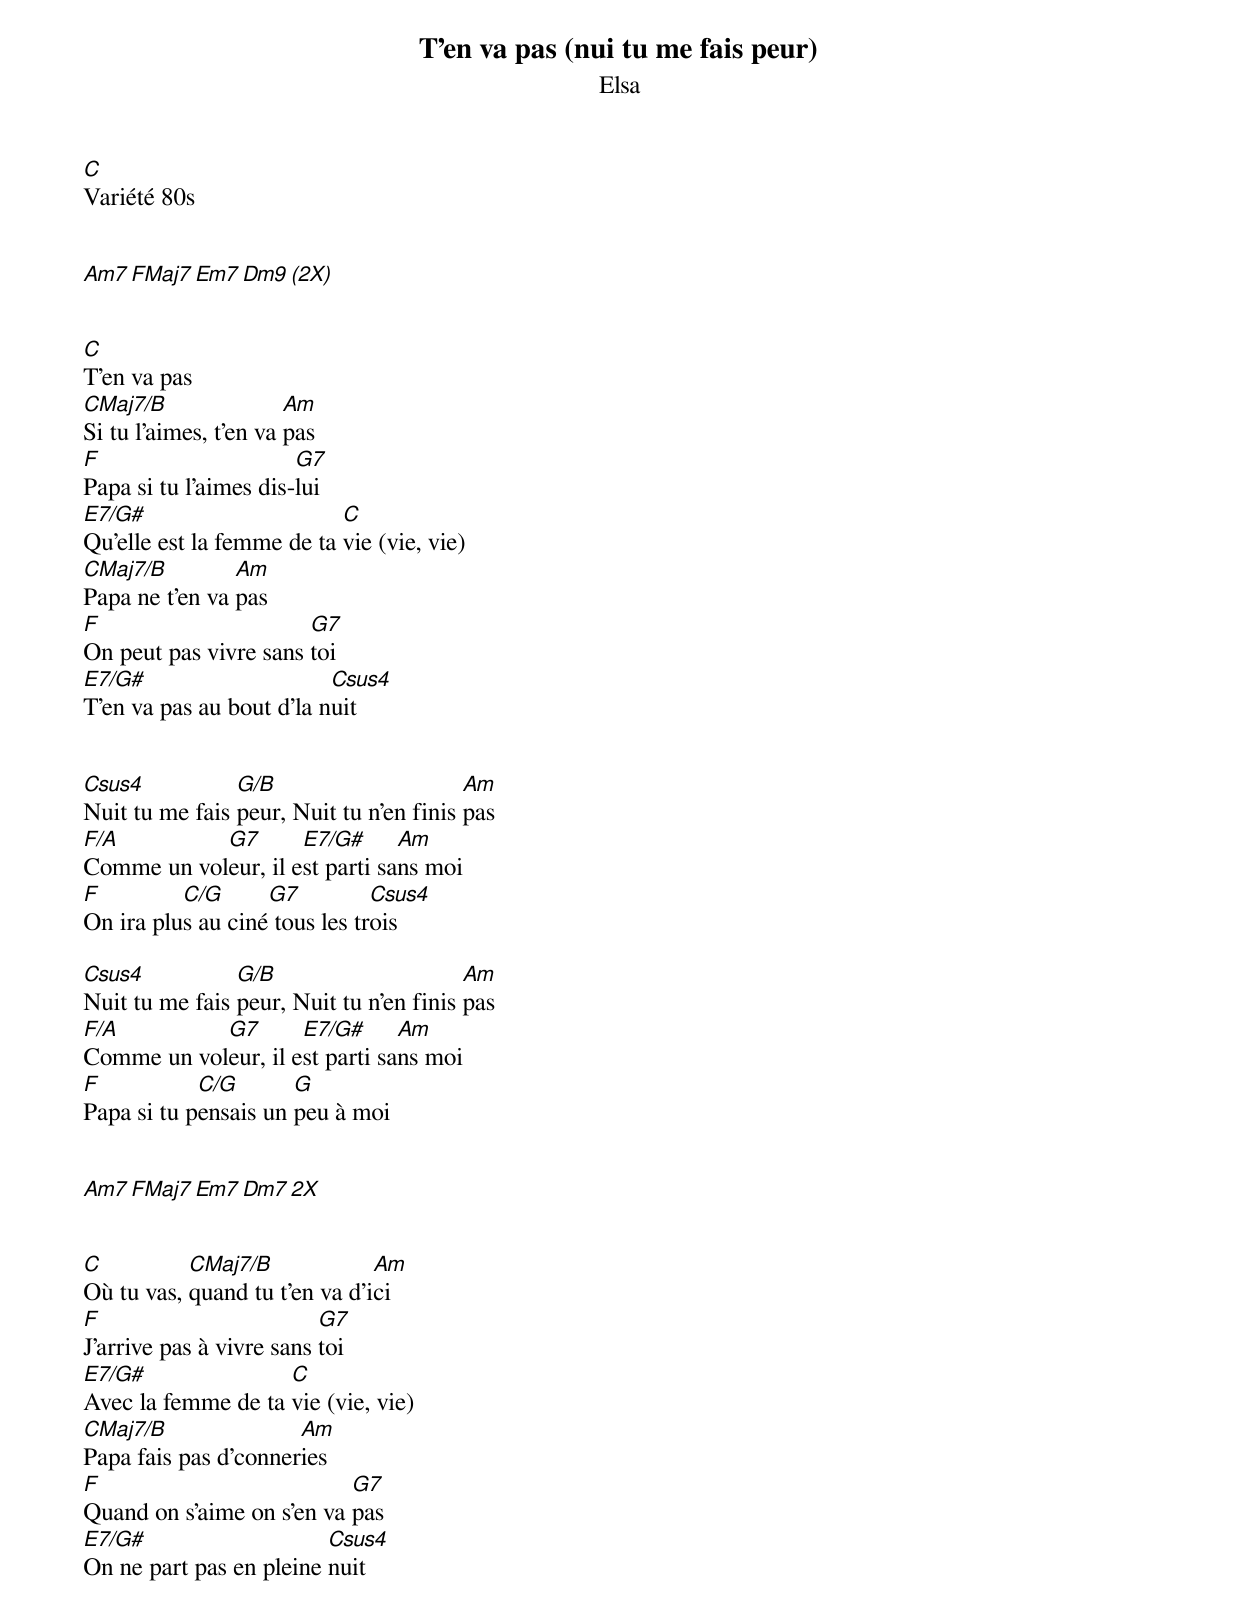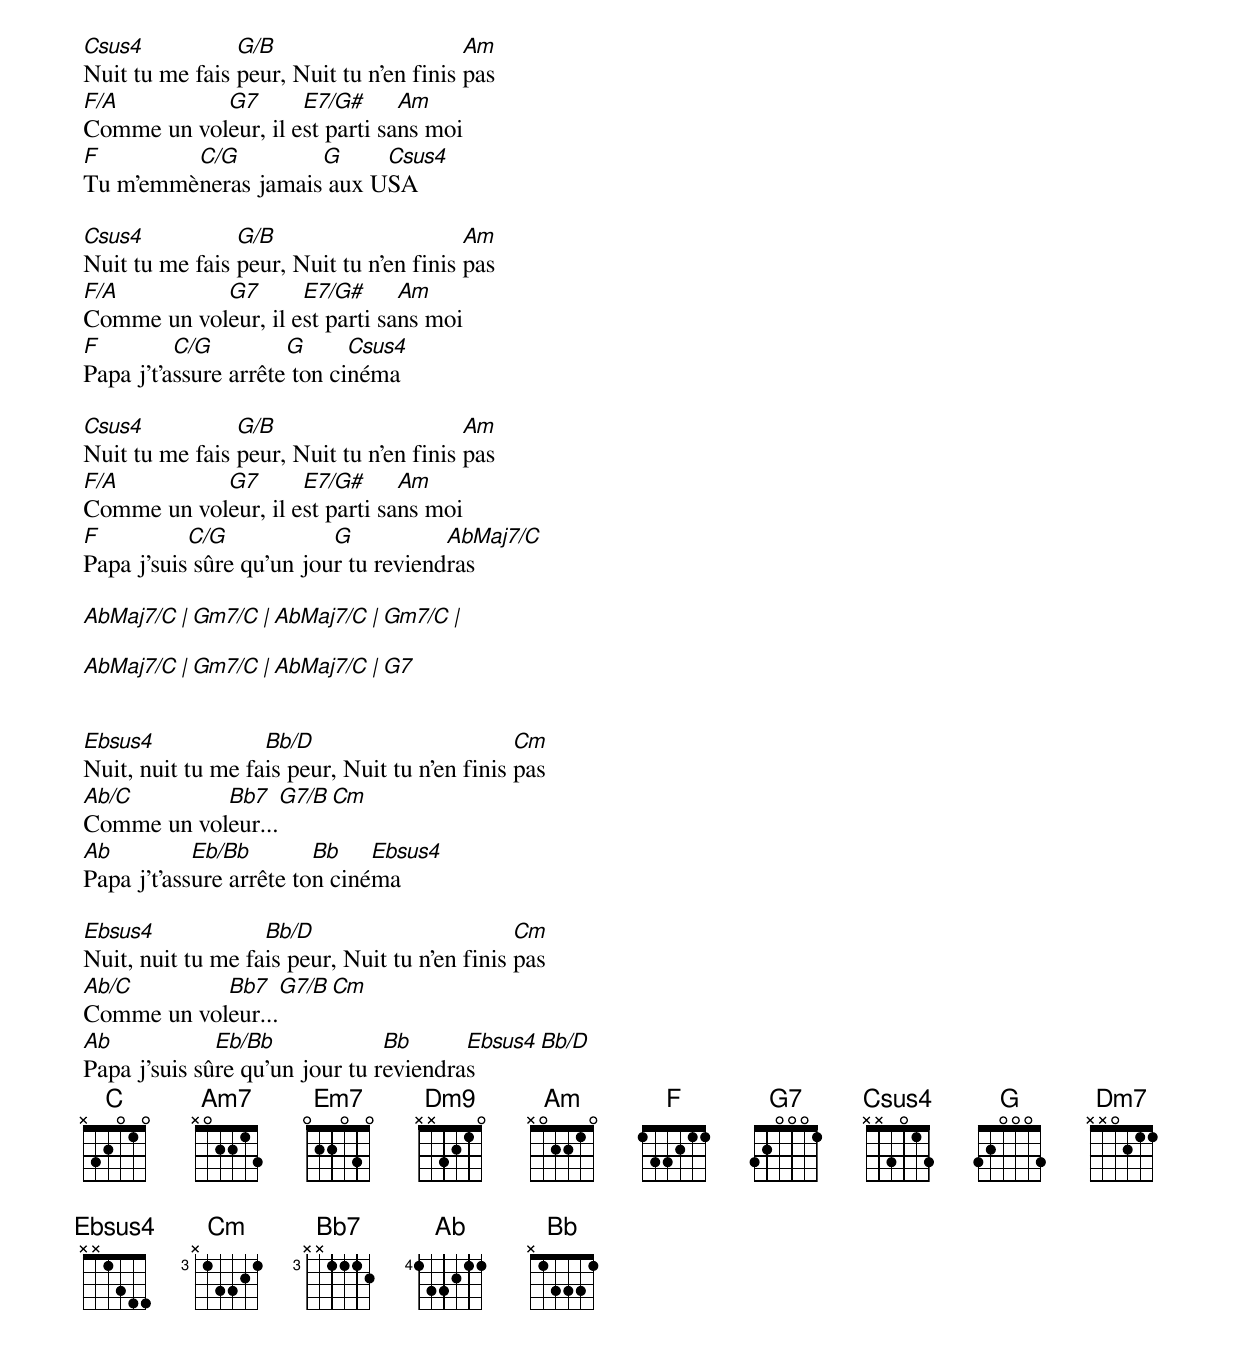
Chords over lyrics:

T'en va pas (nui tu me fais peur)
Elsa
C
Variété 80s


Am7    FMaj7    Em7    Dm9    (2X)


C
T'en va pas
CMaj7/B                Am
Si tu l'aimes, t'en va pas
F                      G7
Papa si tu l'aimes dis-lui
E7/G#                      C
Qu'elle est la femme de ta vie (vie, vie)
CMaj7/B         Am
Papa ne t'en va pas
F                      G7
On peut pas vivre sans toi
E7/G#                     Csus4
T'en va pas au bout d'la nuit


Csus4           G/B                      Am
Nuit tu me fais peur, Nuit tu n'en finis pas
F/A         G7       E7/G#      Am
Comme un voleur, il est parti sans moi
F         C/G      G7          Csus4
On ira plus au ciné tous les trois

Csus4           G/B                      Am
Nuit tu me fais peur, Nuit tu n'en finis pas
F/A         G7       E7/G#      Am
Comme un voleur, il est parti sans moi
F           C/G       G
Papa si tu pensais un peu à moi


Am7   FMaj7   Em7   Dm7   2X


C          CMaj7/B             Am
Où tu vas, quand tu t'en va d'ici
F                         G7
J'arrive pas à vivre sans toi
E7/G#               C
Avec la femme de ta vie (vie, vie)
CMaj7/B               Am
Papa fais pas d'conneries
F                          G7
Quand on s'aime on s'en va pas
E7/G#                    Csus4
On ne part pas en pleine nuit

Csus4           G/B                      Am
Nuit tu me fais peur, Nuit tu n'en finis pas
F/A         G7       E7/G#      Am
Comme un voleur, il est parti sans moi
F        C/G         G     Csus4
Tu m'emmèneras jamais aux USA

Csus4           G/B                      Am
Nuit tu me fais peur, Nuit tu n'en finis pas
F/A         G7       E7/G#      Am
Comme un voleur, il est parti sans moi
F         C/G         G      Csus4
Papa j't'assure arrête ton cinéma

Csus4           G/B                      Am
Nuit tu me fais peur, Nuit tu n'en finis pas
F/A         G7       E7/G#      Am
Comme un voleur, il est parti sans moi
F          C/G            G           AbMaj7/C
Papa j'suis sûre qu'un jour tu reviendras

AbMaj7/C |  Gm7/C   | AbMaj7/C |  Gm7/C   |

AbMaj7/C |  Gm7/C   | AbMaj7/C |  G7


Ebsus4             Bb/D                        Cm
Nuit, nuit tu me fais peur, Nuit tu n'en finis pas
Ab/C        Bb7     G7/B   Cm
Comme un voleur...
Ab          Eb/Bb        Bb    Ebsus4
Papa j't'assure arrête ton cinéma

Ebsus4             Bb/D                        Cm
Nuit, nuit tu me fais peur, Nuit tu n'en finis pas
Ab/C        Bb7     G7/B   Cm
Comme un voleur...
Ab            Eb/Bb             Bb      Ebsus4     Bb/D
Papa j'suis sûre qu'un jour tu reviendras
